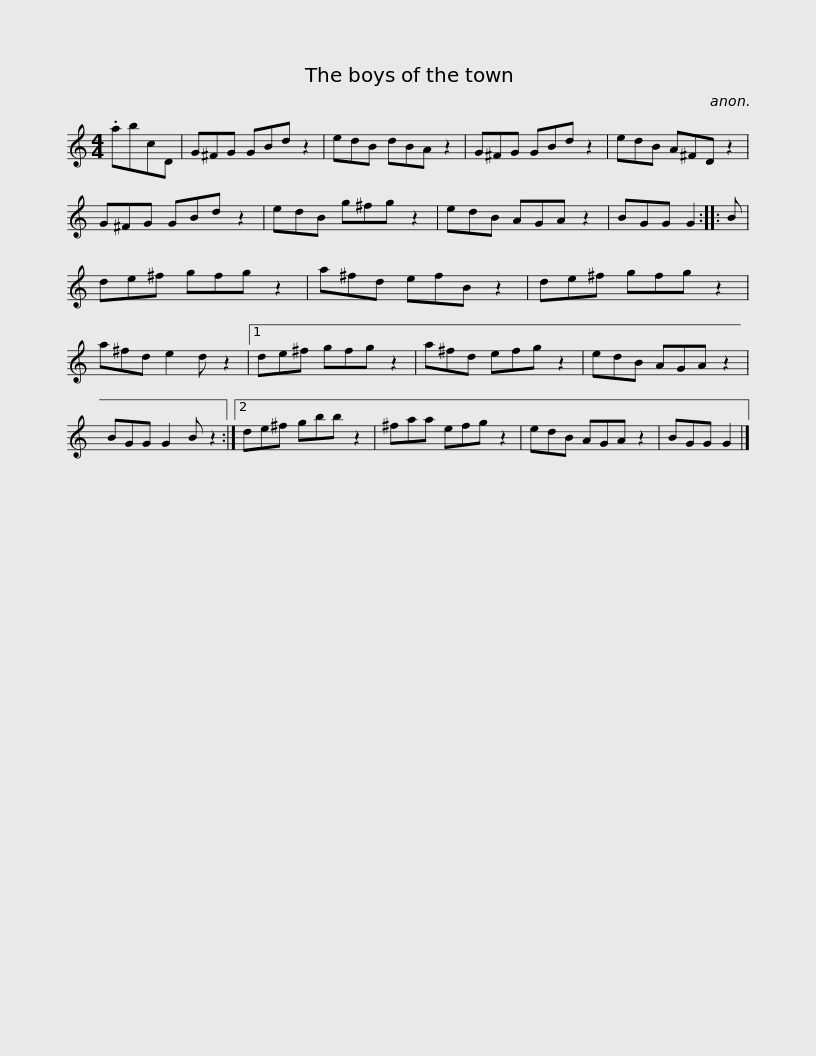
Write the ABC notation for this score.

X:1
L:1/8
M:4/4
I:linebreak $
K:C
V:1 treble
V:1
 .abcD | G^FG GBd z2 | edB dBA z2 | G^FG GBd z2 | edB A^FD z2 | %5
 G^FG GBd z2 |$ edB g^fg z2 | edB AGA z2 | BGG G2 :: B | %10
 de^f gfg z2 | a^fd efB z2 | de^f gfg z2 |$ a^fd e2 d z2 |1 de^f gfg z2 | %15
 a^fd efg z2 | edB AGA z2 | BGG G2 B z2 :|2 de^f gbb z2 |$ ^faa efg z2 | %20
 edB AGA z2 | BGG G2 |] %22
